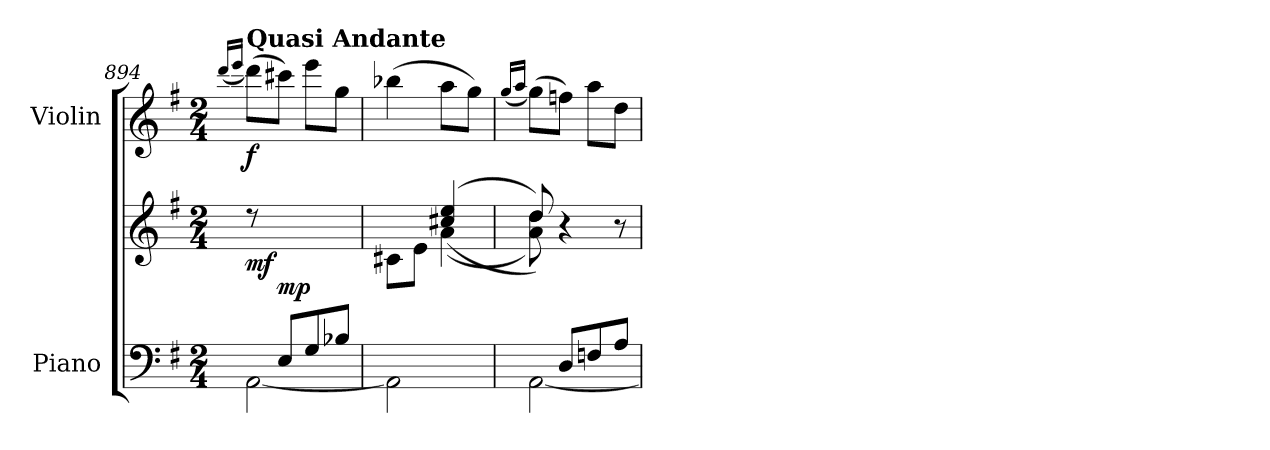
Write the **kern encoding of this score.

**kern	**kern	**dynam	**kern	**dynam
*part2	*part2	*part2	*part1	*part1
*staff3	*staff2	*staff2/3	*staff1	*staff1
*I"Piano	*	*	*I"Violin	*
*I'Pno.	*	*	*I'Vln.	*
*clefF4	*clefG2	*	*clefG2	*
*k[f#]	*k[f#]	*	*k[f#]	*
*M2/4	*M2/4	*	*M2/4	*
*MM73	*MM73	*	*MM73	*
=894	=894	=894	=894	=894
.	.	.	(16qddd/LL	.
.	.	.	16qeee/JJ	.
*^	*	*	*	*
!	!	!	!	!LO:TX:a:B:t=Quasi Andante	!
!	!	!	!LO:DY:b	!	!LO:DY:b
8ryy	[2AA\	8rdd	mf	(8ddd\L)	f
!	!	!	!LO:DY:b	!	!
(>8E/L	.	4.ryy	mp	8ccc#X\J)	.
8G/	.	.	.	8eee\L	.
8B-X/J	.	.	.	8gg\J	.
*v	*v	*	*	*	*
=895	=895	=895	=895	=895
*	*^	*	*	*
2AA\]	8ryy	8c#X\L	.	(4bb-X\	.
.	8ryy	8e\J)	.	.	.
.	((4cc#X/ 4ee/	(4a\	.	8aa\L	.
.	.	.	.	8gg\J)	.
=896	=896	=896	=896	=896	=896
.	.	.	.	(16qgg/LL	.
.	.	.	.	16qaa/JJ	.
*^	*	*	*	*	*
8ryy	[2AA\	8dd/))	8a\ 8dd\)	.	(8gg\L)	.
8D/L	.	4r	4.ryy	.	8ffn\J)	.
8Fn/	.	.	.	.	8aa\L	.
8A/J	.	8r	.	.	8dd\J	.
*v	*v	*	*	*	*	*
*	*v	*v	*	*	*
=	=	=	=	=
*-	*-	*-	*-	*-
